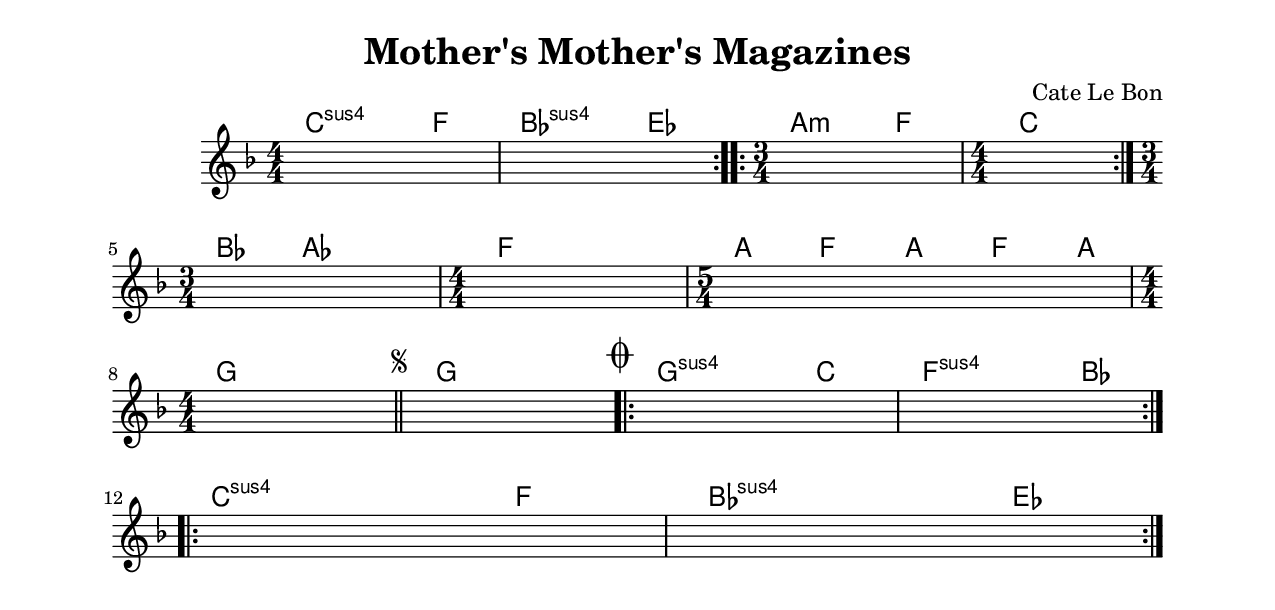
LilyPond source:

\version "2.23.11"

\include "settings.ily"
\include "style.ily"

\header {
  title = "Mother's Mother's Magazines"
  composer = "Cate Le Bon"
}

melody = \relative c' {
  \repeat volta 2 {
    s1 * 2 |
  }
  \repeat volta 2 {
    \time 3/4
    s2. |
    \time 4/4
    s1 |
  }
  \time 3/4
  s2. |
  \time 4/4
  s1 |
  \time 5/4
  s1 s4 |
  \time 4/4
  s1 * 2 |
  \repeat unfold 2 {
    \repeat volta 2 {
      s1 * 2 |
    }
  }
}

changes = \chords {
  \repeat volta 2 {
    c2.:sus f4 |
    bf2.:sus ef4 |
  }
  \repeat volta 2 {
    \time 3/4
    a2:m  f4|
    \time 4/4
    c1 |
  }
  \break
  \time 3/4
  bf4 af2 |
  \time 4/4
  f1 |
  \time 5/4
  \repeat unfold 2 {
    a4 f
  }
  a
  \break
  \time 4/4
  g1 |
  \bar "||"
  \segnoMark \default
  g1 |
  \repeat volta 2 {
    \mark \markup { \musicglyph "scripts.coda" }
    g2.:sus c4 |
    f2.:sus bf4 |
  }
  \break
  \repeat volta 2 {
    c2.:sus f4 |
    bf2.:sus ef4 |
  }
}

\score {
  <<
    \numericTimeSignature
    \changes
    {
      \key f \major
      \melody
    }
  >>
}
